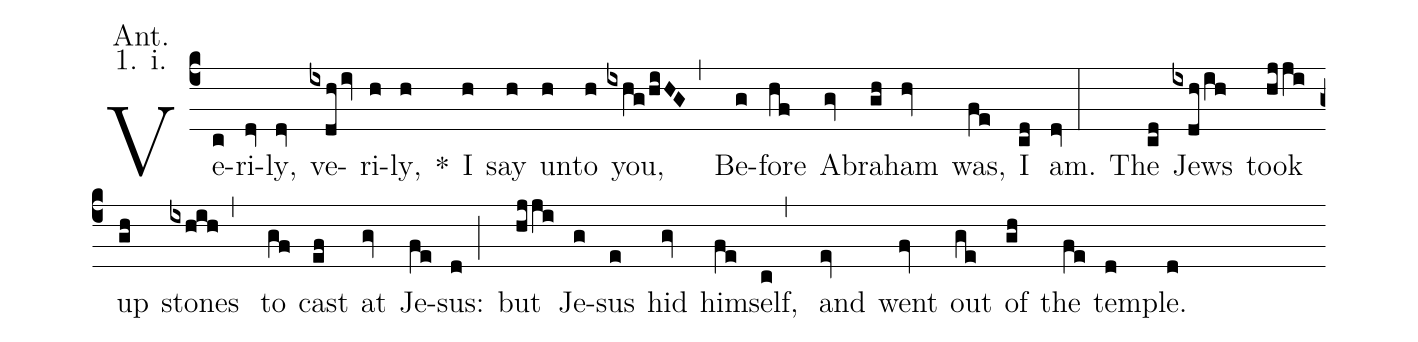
annotation: Ant.;
annotation: 1. i.;
%%
(c4) Ve(c)ri(dv)ly,(dv) ve(ixdhiv)ri(h)ly,(h) <sp>*</sp>() I(h) say(h) un(h)to(h) you,(ixhg/hiHG,) Be(g)fore(hf) A(gv)bra(gh)ham(hv) was,(fe) I(cd) am.(dv:) The(cd) Jews(ixdh/ih) took(hjji) up(gh) stones(ixhih,) to(gf) cast(ef) at(gv) Je(fe)sus:(d;) but(hjji) Je(g)sus(e) hid(gv) him(fe)self,(c,) and(ev) went(fv) out(ge) of(gh) the(fe) tem(d)ple.(d)
